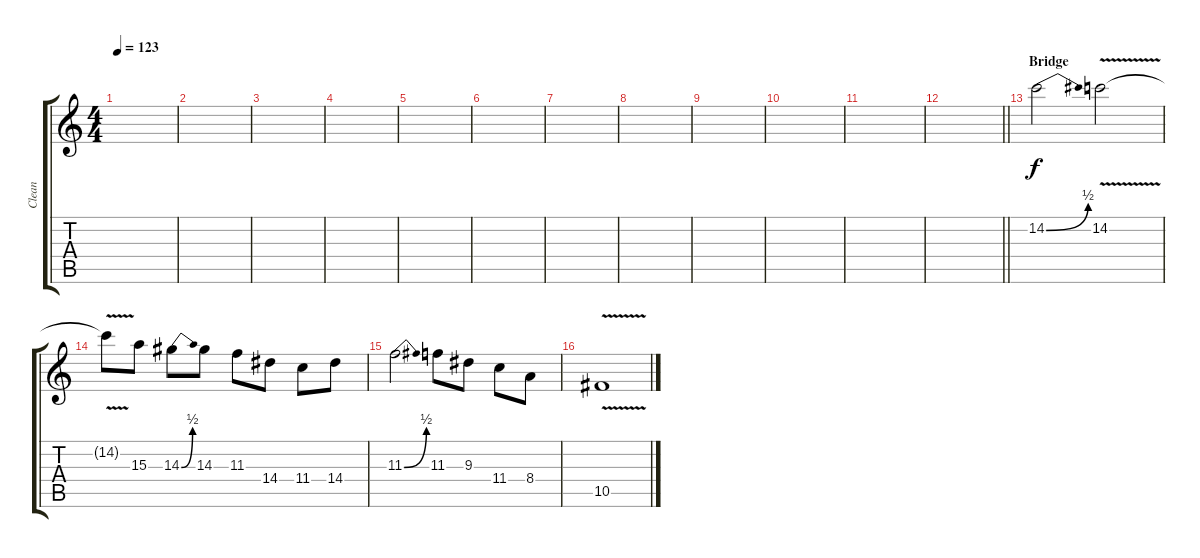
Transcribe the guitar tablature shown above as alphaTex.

\track ("Clean" "Clean") {instrument acousticguitarsteel}
\staff {score tabs}
\tuning (Eb4 Bb3 Gb3 Db3 Ab2 Eb2) {hide}
\ts (4 4)
\tempo 123
\clef g2
\ks c
|
|
|
|
|
|
|
|
|
|
|
\barLineRight lightlight
|
\section ("" "Bridge")
14.2{be (bend 0 0 60 2)}.2{instrument overdrivenguitar} 14.2{v}.2 |
14.2{t}.8 15.3.8 14.3{be (bend 0 0 60 2)}.8 14.3.8 11.3.8 14.4.8 11.4.8 14.4.8 |
11.3{be (bend 0 0 60 2)}.2 11.3.8 9.3.8 11.4.8 8.4.8 |
10.5{v}.1
